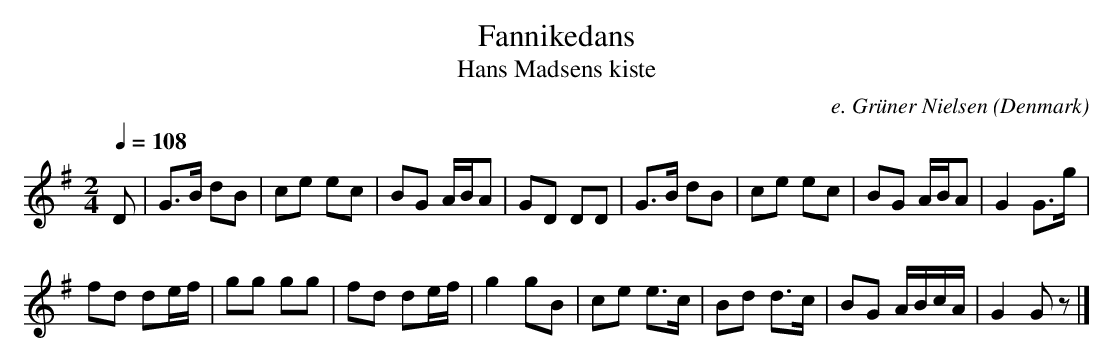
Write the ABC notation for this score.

X:1
T:Fannikedans
T:Hans Madsens kiste
Q:1/4=108
M:2/4
L:1/8
C:e. Gr\"uner Nielsen
O:Denmark
K:G
D|\
G>B dB| ce ec| BG A/B/A| GD DD|\
G>B dB| ce ec| BG A/B/A| G2 G>g|
fd de/f/| gg gg| fd de/f/| g2 gB| \
ce e>c| Bd d>c| BG A/B/c/A/| G2 Gz |]
